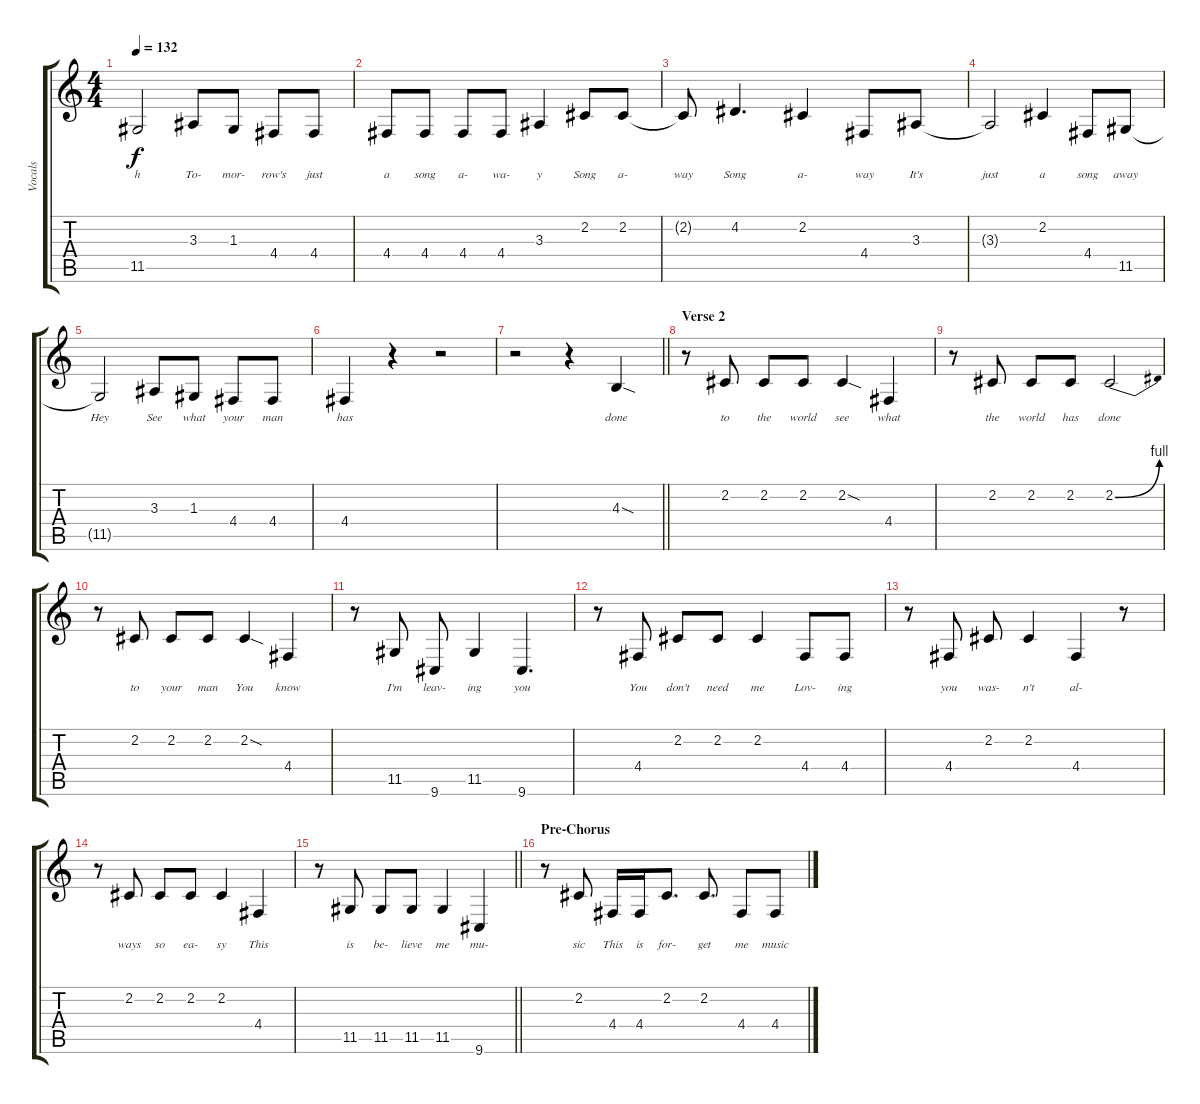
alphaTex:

\track ("Vocals" "Vocals") {instrument harmonica}
\staff {score tabs}
\tuning (E4 B3 G3 D3 A2 E2) {hide}
\ts (4 4)
\tempo 132
\clef g2
\ks c
11.5{t}.2{lyrics (0 "h") lyrics (1 "") lyrics (2 "") lyrics (3 "") lyrics (4 "") dy f} 3.3.8{lyrics (0 "To-") lyrics (1 "") lyrics (2 "") lyrics (3 "") lyrics (4 "")} 1.3.8{lyrics (0 "mor-") lyrics (1 "") lyrics (2 "") lyrics (3 "") lyrics (4 "")} 4.4.8{lyrics (0 "row's") lyrics (1 "") lyrics (2 "") lyrics (3 "") lyrics (4 "")} 4.4.8{lyrics (0 "just") lyrics (1 "") lyrics (2 "") lyrics (3 "") lyrics (4 "")} |
4.4.8{lyrics (0 "a") lyrics (1 "") lyrics (2 "") lyrics (3 "") lyrics (4 "")} 4.4.8{lyrics (0 "song") lyrics (1 "") lyrics (2 "") lyrics (3 "") lyrics (4 "")} 4.4.8{lyrics (0 "a-") lyrics (1 "") lyrics (2 "") lyrics (3 "") lyrics (4 "")} 4.4.8{lyrics (0 "wa-") lyrics (1 "") lyrics (2 "") lyrics (3 "") lyrics (4 "")} 3.3.4{lyrics (0 "y") lyrics (1 "") lyrics (2 "") lyrics (3 "") lyrics (4 "")} 2.2.8{lyrics (0 "Song") lyrics (1 "") lyrics (2 "") lyrics (3 "") lyrics (4 "")} 2.2.8{lyrics (0 "a-") lyrics (1 "") lyrics (2 "") lyrics (3 "") lyrics (4 "")} |
2.2{t}.8{lyrics (0 "way") lyrics (1 "") lyrics (2 "") lyrics (3 "") lyrics (4 "")} 4.2.4{d lyrics (0 "Song") lyrics (1 "") lyrics (2 "") lyrics (3 "") lyrics (4 "")} 2.2.4{lyrics (0 "a-") lyrics (1 "") lyrics (2 "") lyrics (3 "") lyrics (4 "")} 4.4.8{lyrics (0 "way") lyrics (1 "") lyrics (2 "") lyrics (3 "") lyrics (4 "")} 3.3.8{lyrics (0 "It's") lyrics (1 "") lyrics (2 "") lyrics (3 "") lyrics (4 "")} |
3.3{t}.2{lyrics (0 "just") lyrics (1 "") lyrics (2 "") lyrics (3 "") lyrics (4 "")} 2.2.4{lyrics (0 "a") lyrics (1 "") lyrics (2 "") lyrics (3 "") lyrics (4 "")} 4.4.8{lyrics (0 "song") lyrics (1 "") lyrics (2 "") lyrics (3 "") lyrics (4 "")} 11.5.8{lyrics (0 "away") lyrics (1 "") lyrics (2 "") lyrics (3 "") lyrics (4 "")} |
11.5{t}.2{lyrics (0 "Hey") lyrics (1 "") lyrics (2 "") lyrics (3 "") lyrics (4 "")} 3.3.8{lyrics (0 "See") lyrics (1 "") lyrics (2 "") lyrics (3 "") lyrics (4 "")} 1.3.8{lyrics (0 "what") lyrics (1 "") lyrics (2 "") lyrics (3 "") lyrics (4 "")} 4.4.8{lyrics (0 "your") lyrics (1 "") lyrics (2 "") lyrics (3 "") lyrics (4 "")} 4.4.8{lyrics (0 "man") lyrics (1 "") lyrics (2 "") lyrics (3 "") lyrics (4 "")} |
4.4.4{lyrics (0 "has") lyrics (1 "") lyrics (2 "") lyrics (3 "") lyrics (4 "")} r.4 r.2 |
\barLineRight lightlight
r.2 r.4 4.3{sod}.4{lyrics (0 "done") lyrics (1 "") lyrics (2 "") lyrics (3 "") lyrics (4 "")} |
\section ("" "Verse 2")
r.8 2.2.8{lyrics (0 "to") lyrics (1 "") lyrics (2 "") lyrics (3 "") lyrics (4 "")} 2.2.8{lyrics (0 "the") lyrics (1 "") lyrics (2 "") lyrics (3 "") lyrics (4 "")} 2.2.8{lyrics (0 "world") lyrics (1 "") lyrics (2 "") lyrics (3 "") lyrics (4 "")} 2.2{sod}.4{lyrics (0 "see") lyrics (1 "") lyrics (2 "") lyrics (3 "") lyrics (4 "")} 4.4.4{lyrics (0 "what") lyrics (1 "") lyrics (2 "") lyrics (3 "") lyrics (4 "")} |
r.8 2.2.8{lyrics (0 "the") lyrics (1 "") lyrics (2 "") lyrics (3 "") lyrics (4 "")} 2.2.8{lyrics (0 "world") lyrics (1 "") lyrics (2 "") lyrics (3 "") lyrics (4 "")} 2.2.8{lyrics (0 "has") lyrics (1 "") lyrics (2 "") lyrics (3 "") lyrics (4 "")} 2.2{be (bend 0 0 60 4)}.2{lyrics (0 "done") lyrics (1 "") lyrics (2 "") lyrics (3 "") lyrics (4 "")} |
r.8 2.2.8{lyrics (0 "to") lyrics (1 "") lyrics (2 "") lyrics (3 "") lyrics (4 "")} 2.2.8{lyrics (0 "your") lyrics (1 "") lyrics (2 "") lyrics (3 "") lyrics (4 "")} 2.2.8{lyrics (0 "man") lyrics (1 "") lyrics (2 "") lyrics (3 "") lyrics (4 "")} 2.2{sod}.4{lyrics (0 "You") lyrics (1 "") lyrics (2 "") lyrics (3 "") lyrics (4 "")} 4.4.4{lyrics (0 "know") lyrics (1 "") lyrics (2 "") lyrics (3 "") lyrics (4 "")} |
r.8 11.5.8{lyrics (0 "I'm") lyrics (1 "") lyrics (2 "") lyrics (3 "") lyrics (4 "")} 9.6.8{lyrics (0 "leav-") lyrics (1 "") lyrics (2 "") lyrics (3 "") lyrics (4 "")} 11.5.4{lyrics (0 "ing") lyrics (1 "") lyrics (2 "") lyrics (3 "") lyrics (4 "")} 9.6.4{d lyrics (0 "you") lyrics (1 "") lyrics (2 "") lyrics (3 "") lyrics (4 "")} |
r.8 4.4.8{lyrics (0 "You") lyrics (1 "") lyrics (2 "") lyrics (3 "") lyrics (4 "")} 2.2.8{lyrics (0 "don't") lyrics (1 "") lyrics (2 "") lyrics (3 "") lyrics (4 "")} 2.2.8{lyrics (0 "need") lyrics (1 "") lyrics (2 "") lyrics (3 "") lyrics (4 "")} 2.2.4{lyrics (0 "me") lyrics (1 "") lyrics (2 "") lyrics (3 "") lyrics (4 "")} 4.4.8{lyrics (0 "Lov-") lyrics (1 "") lyrics (2 "") lyrics (3 "") lyrics (4 "")} 4.4.8{lyrics (0 "ing") lyrics (1 "") lyrics (2 "") lyrics (3 "") lyrics (4 "")} |
r.8 4.4.8{lyrics (0 "you") lyrics (1 "") lyrics (2 "") lyrics (3 "") lyrics (4 "")} 2.2.8{lyrics (0 "was-") lyrics (1 "") lyrics (2 "") lyrics (3 "") lyrics (4 "")} 2.2.4{lyrics (0 "n't") lyrics (1 "") lyrics (2 "") lyrics (3 "") lyrics (4 "")} 4.4.4{lyrics (0 "al-") lyrics (1 "") lyrics (2 "") lyrics (3 "") lyrics (4 "")} r.8 |
r.8 2.2.8{lyrics (0 "ways") lyrics (1 "") lyrics (2 "") lyrics (3 "") lyrics (4 "")} 2.2.8{lyrics (0 "so") lyrics (1 "") lyrics (2 "") lyrics (3 "") lyrics (4 "")} 2.2.8{lyrics (0 "ea-") lyrics (1 "") lyrics (2 "") lyrics (3 "") lyrics (4 "")} 2.2.4{lyrics (0 "sy") lyrics (1 "") lyrics (2 "") lyrics (3 "") lyrics (4 "")} 4.4.4{lyrics (0 "This") lyrics (1 "") lyrics (2 "") lyrics (3 "") lyrics (4 "")} |
\barLineRight lightlight
r.8 11.5.8{lyrics (0 "is") lyrics (1 "") lyrics (2 "") lyrics (3 "") lyrics (4 "")} 11.5.8{lyrics (0 "be-") lyrics (1 "") lyrics (2 "") lyrics (3 "") lyrics (4 "")} 11.5.8{lyrics (0 "lieve") lyrics (1 "") lyrics (2 "") lyrics (3 "") lyrics (4 "")} 11.5.4{lyrics (0 "me") lyrics (1 "") lyrics (2 "") lyrics (3 "") lyrics (4 "")} 9.6.4{lyrics (0 "mu-") lyrics (1 "") lyrics (2 "") lyrics (3 "") lyrics (4 "")} |
\section ("" "Pre-Chorus")
r.8 2.2.8{lyrics (0 "sic") lyrics (1 "") lyrics (2 "") lyrics (3 "") lyrics (4 "")} 4.4.16{lyrics (0 "This") lyrics (1 "") lyrics (2 "") lyrics (3 "") lyrics (4 "")} 4.4.16{lyrics (0 "is") lyrics (1 "") lyrics (2 "") lyrics (3 "") lyrics (4 "")} 2.2.8{d lyrics (0 "for-") lyrics (1 "") lyrics (2 "") lyrics (3 "") lyrics (4 "")} 2.2.8{d lyrics (0 "get") lyrics (1 "") lyrics (2 "") lyrics (3 "") lyrics (4 "")} 4.4.8{lyrics (0 "me") lyrics (1 "") lyrics (2 "") lyrics (3 "") lyrics (4 "")} 4.4.8{lyrics (0 "music") lyrics (1 "") lyrics (2 "") lyrics (3 "") lyrics (4 "")}
